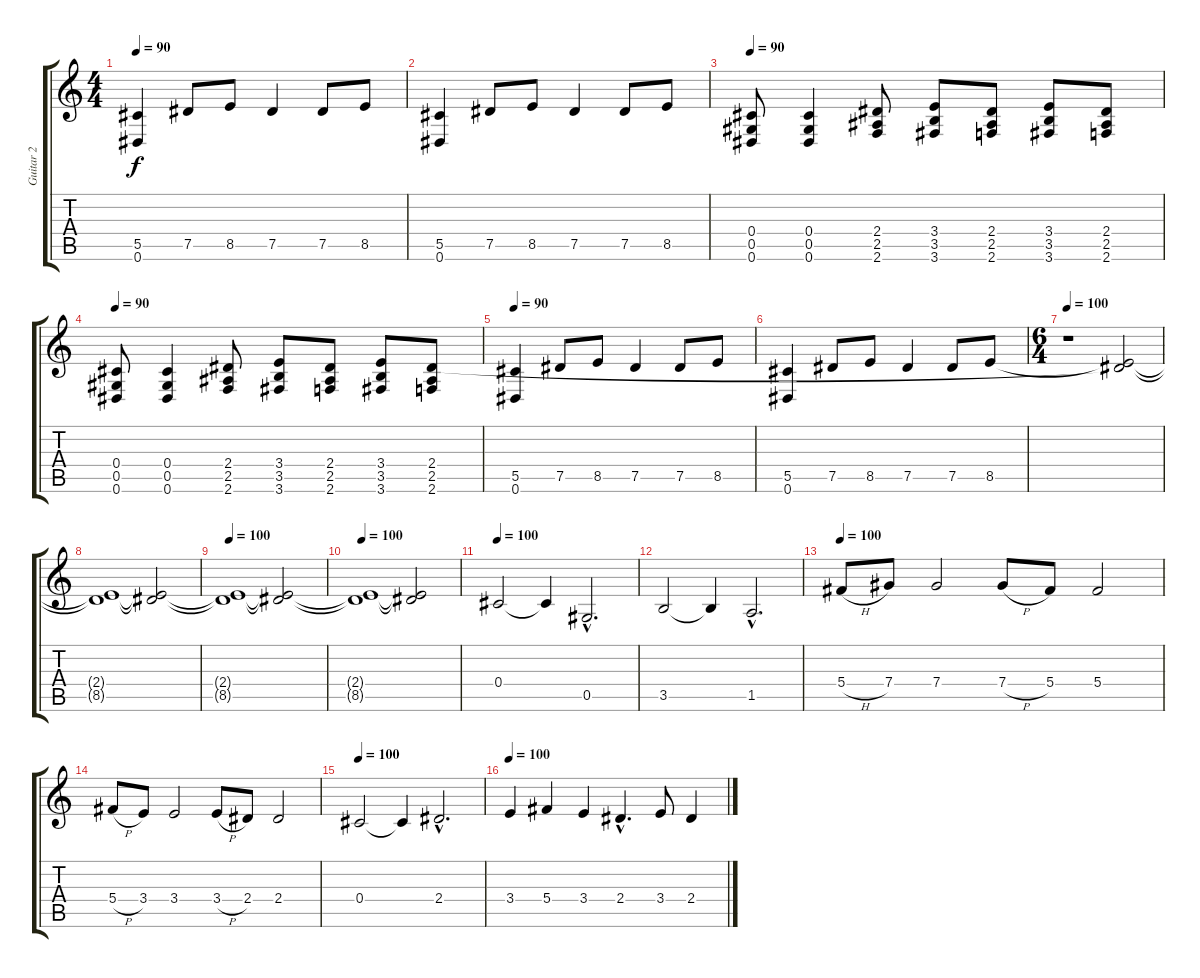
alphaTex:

\track ("Guitar 2" "Guitar 2") {instrument distortionguitar}
\staff {score tabs}
\tuning (Eb4 Bb3 Gb3 Db3 Ab2 Eb2) {hide}
\ts (4 4)
\tempo 90
\clef g2
\ks c
(5.5 0.6).4{dy f} 7.5.8 8.5.8 7.5.4 7.5.8 8.5.8 |
(5.5 0.6).4 7.5.8 8.5.8 7.5.4 7.5.8 8.5.8 |
\tempo 90
(0.4 0.5 0.6).8 (0.4 0.5 0.6).4 (2.4 2.5 2.6).8 (3.4 3.5 3.6).8 (2.4 2.5 2.6).8 (3.4 3.5 3.6).8 (2.4 2.5 2.6).8 |
\tempo 90
(0.4 0.5 0.6).8 (0.4 0.5 0.6).4 (2.4 2.5 2.6).8 (3.4 3.5 3.6).8 (2.4 2.5 2.6).8 (3.4 3.5 3.6).8 (2.4 2.5 2.6).8 |
\tempo 90
(5.5 0.6).4 7.5.8 8.5.8 7.5.4 7.5.8 8.5.8 |
(5.5 0.6).4 7.5.8 8.5.8 7.5.4 7.5.8 8.5.8 |
\ts (6 4)
\tempo 100
r.1 (2.4{t} 8.5{t}).2 |
(2.4{t} 8.5{t}).1 (2.4{t} 8.5{t}).2 |
\tempo 100
(2.4{t} 8.5{t}).1 (2.4{t} 8.5{t}).2 |
\tempo 100
(2.4{t} 8.5{t}).1 (2.4{t} 8.5{t}).2 |
\tempo 100
0.4.2 0.4{t}.4 0.5{hac}.2{d} |
3.5.2 3.5{t}.4 1.5{hac}.2{d} |
\tempo 100
5.4{h}.8 7.4.8 7.4.2 7.4{h}.8 5.4.8 5.4.2 |
5.4{h}.8 3.4.8 3.4.2 3.4{h}.8 2.4.8 2.4.2 |
\tempo 100
0.4.2 0.4{t}.4 2.4{hac}.2{d} |
\tempo 100
3.4.4 5.4.4 3.4.4 2.4{hac}.4{d} 3.4.8 2.4.4
